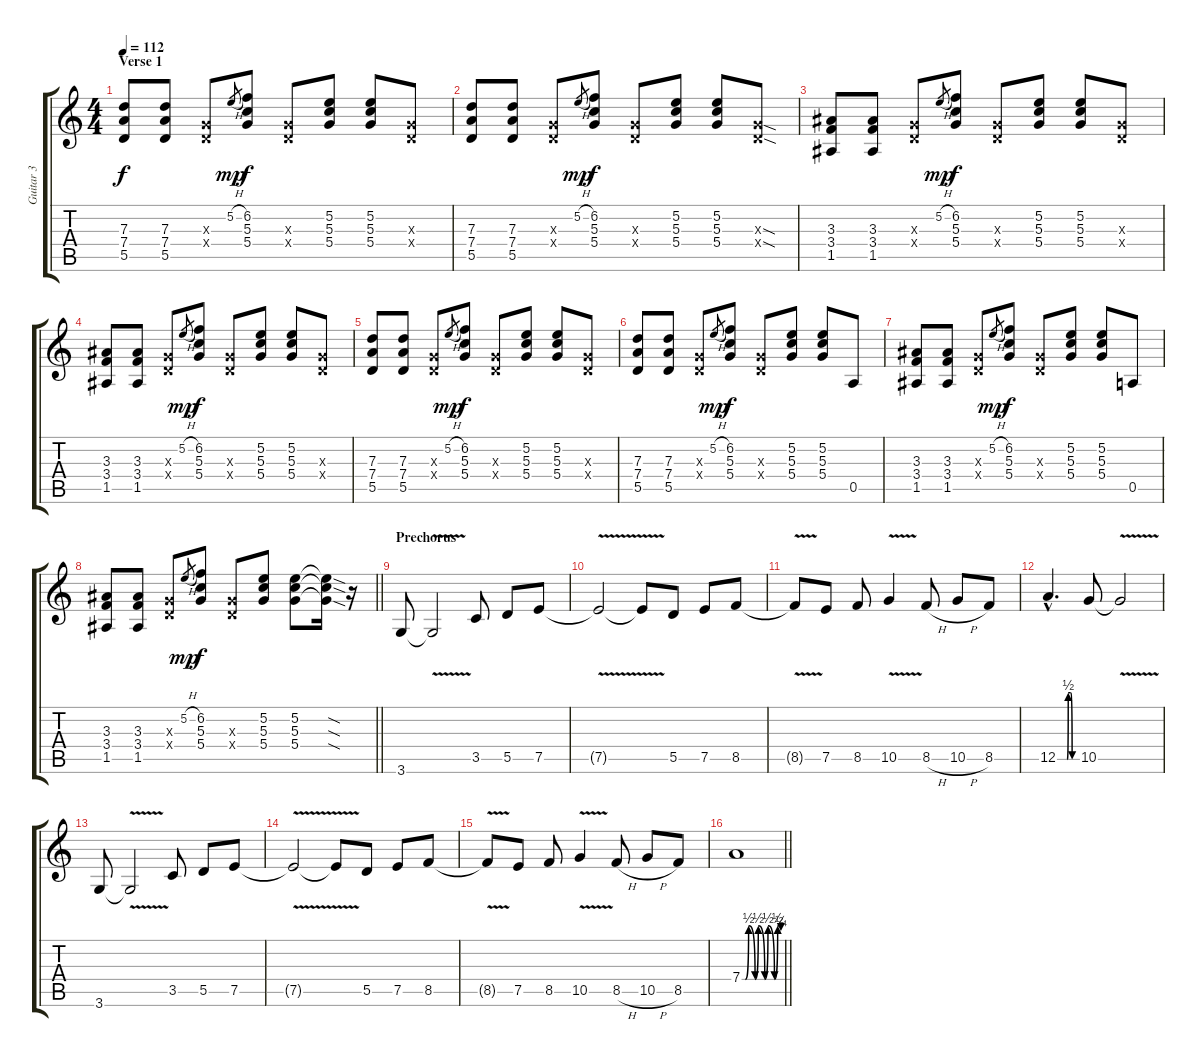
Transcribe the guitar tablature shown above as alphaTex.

\track ("Guitar 3" "Guitar 3") {instrument distortionguitar}
\staff {score tabs}
\tuning (E4 B3 G3 D3 A2 E2) {hide}
\ts (4 4)
\section ("" "Verse 1")
\tempo 112
\clef g2
\ks c
(7.3 7.4 5.5).8{dy f} (7.3 7.4 5.5).8 (0.3{x} 0.4{x}).8 5.2{h}.8{gr dy mp} (6.2 5.3 5.4).8{dy f} (0.3{x} 0.4{x}).8 (5.2 5.3 5.4).8 (5.2 5.3 5.4).8 (0.3{x} 0.4{x}).8 |
(7.3 7.4 5.5).8 (7.3 7.4 5.5).8 (0.3{x} 0.4{x}).8 5.2{h}.8{gr dy mp} (6.2 5.3 5.4).8{dy f} (0.3{x} 0.4{x}).8 (5.2 5.3 5.4).8 (5.2 5.3 5.4).8 (0.3{sod x} 0.4{sod x}).8 |
(3.3 3.4 1.5).8 (3.3 3.4 1.5).8 (0.3{x} 0.4{x}).8 5.2{h}.8{gr dy mp} (6.2 5.3 5.4).8{dy f} (0.3{x} 0.4{x}).8 (5.2 5.3 5.4).8 (5.2 5.3 5.4).8 (0.3{x} 0.4{x}).8 |
(3.3 3.4 1.5).8 (3.3 3.4 1.5).8 (0.3{x} 0.4{x}).8 5.2{h}.8{gr dy mp} (6.2 5.3 5.4).8{dy f} (0.3{x} 0.4{x}).8 (5.2 5.3 5.4).8 (5.2 5.3 5.4).8 (0.3{x} 0.4{x}).8 |
(7.3 7.4 5.5).8 (7.3 7.4 5.5).8 (0.3{x} 0.4{x}).8 5.2{h}.8{gr dy mp} (6.2 5.3 5.4).8{dy f} (0.3{x} 0.4{x}).8 (5.2 5.3 5.4).8 (5.2 5.3 5.4).8 (0.3{x} 0.4{x}).8 |
(7.3 7.4 5.5).8 (7.3 7.4 5.5).8 (0.3{x} 0.4{x}).8 5.2{h}.8{gr dy mp} (6.2 5.3 5.4).8{dy f} (0.3{x} 0.4{x}).8 (5.2 5.3 5.4).8 (5.2 5.3 5.4).8 0.5.8 |
(3.3 3.4 1.5).8 (3.3 3.4 1.5).8 (0.3{x} 0.4{x}).8 5.2{h}.8{gr dy mp} (6.2 5.3 5.4).8{dy f} (0.3{x} 0.4{x}).8 (5.2 5.3 5.4).8 (5.2 5.3 5.4).8 0.5.8 |
\barLineRight lightlight
(3.3 3.4 1.5).8 (3.3 3.4 1.5).8 (0.3{x} 0.4{x}).8 5.2{h}.8{gr dy mp} (6.2 5.3 5.4).8{dy f} (0.3{x} 0.4{x}).8 (5.2 5.3 5.4).8 (5.2 5.3 5.4).8 (5.2{sod t} 5.3{sod t} 5.4{sod t}).16 r.16 |
\section ("" "Prechorus")
3.6.8 3.6{v t}.2 3.5.8 5.5.8 7.5.8 |
7.5{v t}.2 7.5{t}.8 5.5.8 7.5.8 8.5.8 |
8.5{v t}.8 7.5.8 8.5.8 10.5{v}.4 8.5{h}.8 10.5{h}.8 8.5.8 |
12.5{be (custom 0 0 30 0 33 2 40 2 45 0 60 0) hac}.4{d} 10.5.8 10.5{v t}.2 |
3.6.8 3.6{v t}.2 3.5.8 5.5.8 7.5.8 |
7.5{v t}.2 7.5{t}.8 5.5.8 7.5.8 8.5.8 |
8.5{v t}.8 7.5.8 8.5.8 10.5{v}.4 8.5{h}.8 10.5{h}.8 8.5.8 |
\barLineRight lightlight
7.4{be (custom 0 0 5 0 10 2 20 0 25 2 35 0 40 2 50 0 55 2 60 1)}.1
